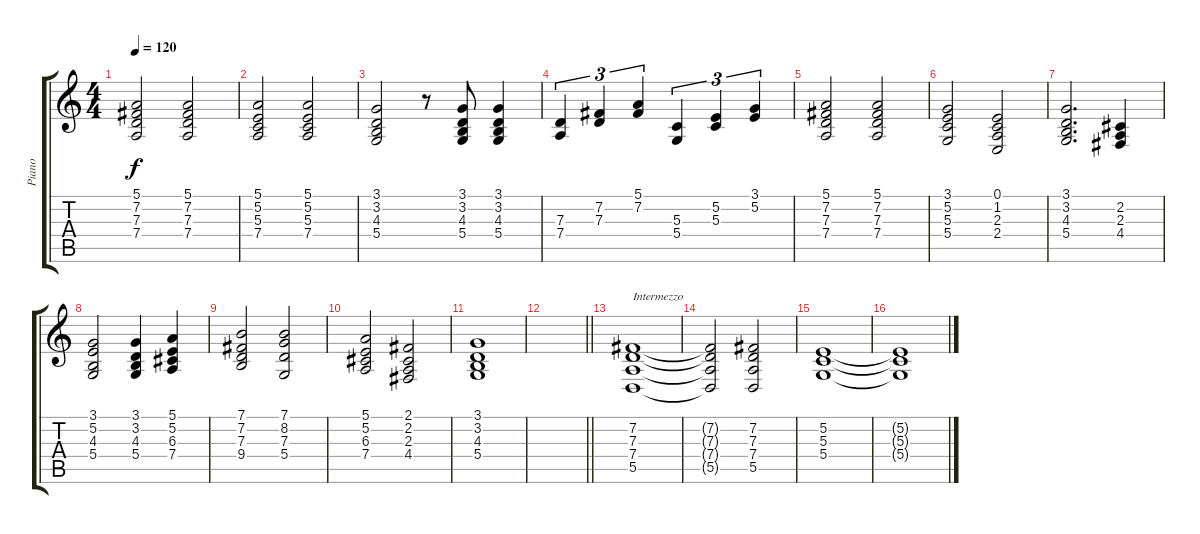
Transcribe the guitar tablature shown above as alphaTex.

\track ("Piano" "Piano") {instrument electricgrandpiano}
\staff {score tabs}
\tuning (E4 B3 G3 D3 A2 E2) {hide}
\ts (4 4)
\tempo 120
\clef g2
\ks c
(5.1 7.2 7.3 7.4).2{dy f} (5.1 7.2 7.3 7.4).2 |
(5.1 5.2 5.3 7.4).2 (5.1 5.2 5.3 7.4).2 |
(3.1 3.2 4.3 5.4).2 r.8 (3.1 3.2 4.3 5.4).8 (3.1 3.2 4.3 5.4).4 |
(7.3 7.4).4{tu (3 2)} (7.2 7.3).4{tu (3 2)} (5.1 7.2).4{tu (3 2)} (5.3 5.4).4{tu (3 2)} (5.2 5.3).4{tu (3 2)} (3.1 5.2).4{tu (3 2)} |
(5.1 7.2 7.3 7.4).2 (5.1 7.2 7.3 7.4).2 |
(3.1 5.2 5.3 5.4).2 (0.1 1.2 2.3 2.4).2 |
(3.1 3.2 4.3 5.4).2{d} (2.2 2.3 4.4).4 |
(3.1 5.2 4.3 5.4).2 (3.1 3.2 4.3 5.4).4 (5.1 5.2 6.3 7.4).4 |
(7.1 7.2 7.3 9.4).2 (7.1 8.2 7.3 5.4).2 |
(5.1 5.2 6.3 7.4).2 (2.1 2.2 2.3 4.4).2 |
(3.1 3.2 4.3 5.4).1 |
\barLineRight lightlight
|
(7.2 7.3 7.4 5.5).1{txt "Intermezzo"} |
(7.2{t} 7.3{t} 7.4{t} 5.5{t}).2 (7.2 7.3 7.4 5.5).2 |
(5.2 5.3 5.4).1 |
(5.2{t} 5.3{t} 5.4{t}).1
